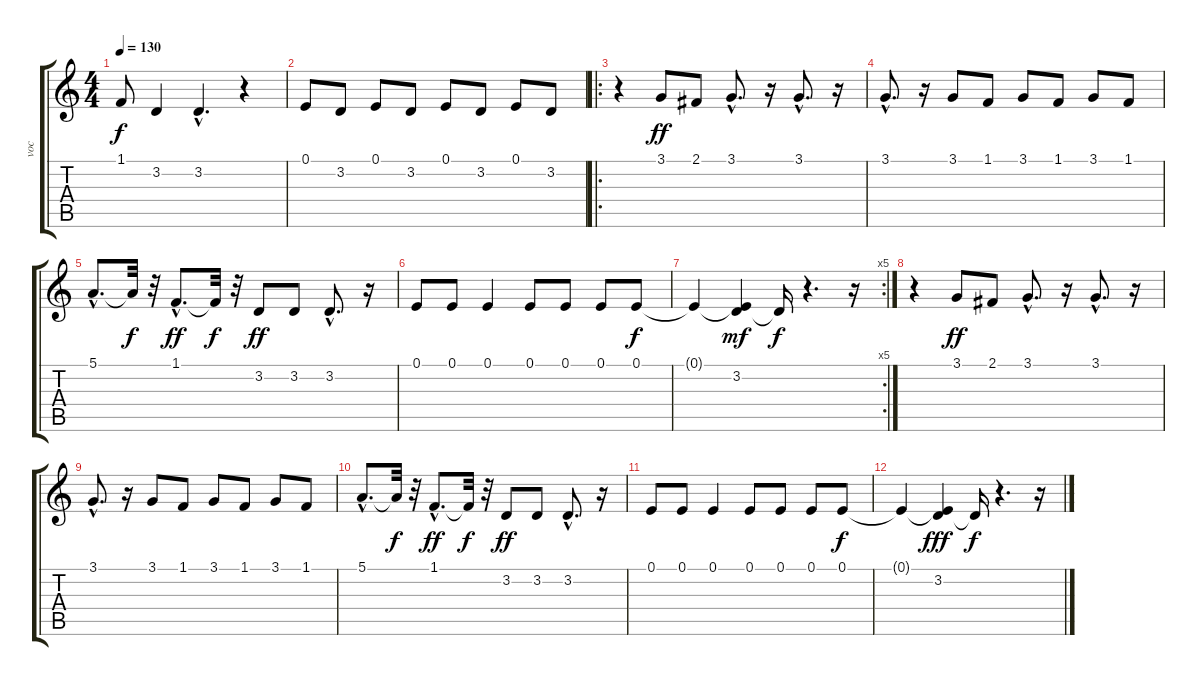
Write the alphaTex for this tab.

\track ("voc" "voc") {instrument lead6voice}
\staff {score tabs}
\tuning (E4 B3 G3 D3 A2 E2) {hide}
\ts (4 4)
\tempo 130
\clef g2
\ks c
1.1.8{dy f} 3.2.4 3.2{hac}.4{d} r.4 |
0.1.8 3.2.8 0.1.8 3.2.8 0.1.8 3.2.8 0.1.8 3.2.8 |
\ro
r.4 3.1.8{dy ff} 2.1.8 3.1{hac}.8{d} r.16 3.1{hac}.8{d} r.16 |
3.1{hac}.8{d} r.16 3.1.8 1.1.8 3.1.8 1.1.8 3.1.8 1.1.8 |
5.1{hac}.8{d} 5.1{t}.32{dy f} r.32 1.1{hac}.8{d dy ff} 1.1{t}.32{dy f} r.32 3.2.8{dy ff} 3.2.8 3.2{hac}.8{d} r.16 |
0.1.8 0.1.8 0.1.4 0.1.8 0.1.8 0.1.8 0.1.8{dy f} |
\rc 5
0.1{t}.4 (0.1{t} 3.2).4{dy mf} 3.2{t}.16{dy f} r.4{d} r.16 |
r.4 3.1.8{dy ff} 2.1.8 3.1{hac}.8{d} r.16 3.1{hac}.8{d} r.16 |
3.1{hac}.8{d} r.16 3.1.8 1.1.8 3.1.8 1.1.8 3.1.8 1.1.8 |
5.1{hac}.8{d} 5.1{t}.32{dy f} r.32 1.1{hac}.8{d dy ff} 1.1{t}.32{dy f} r.32 3.2.8{dy ff} 3.2.8 3.2{hac}.8{d} r.16 |
0.1.8 0.1.8 0.1.4 0.1.8 0.1.8 0.1.8 0.1.8{dy f} |
0.1{t}.4 (0.1{t} 3.2).4{dy fff} 3.2{t}.16{dy f} r.4{d} r.16
